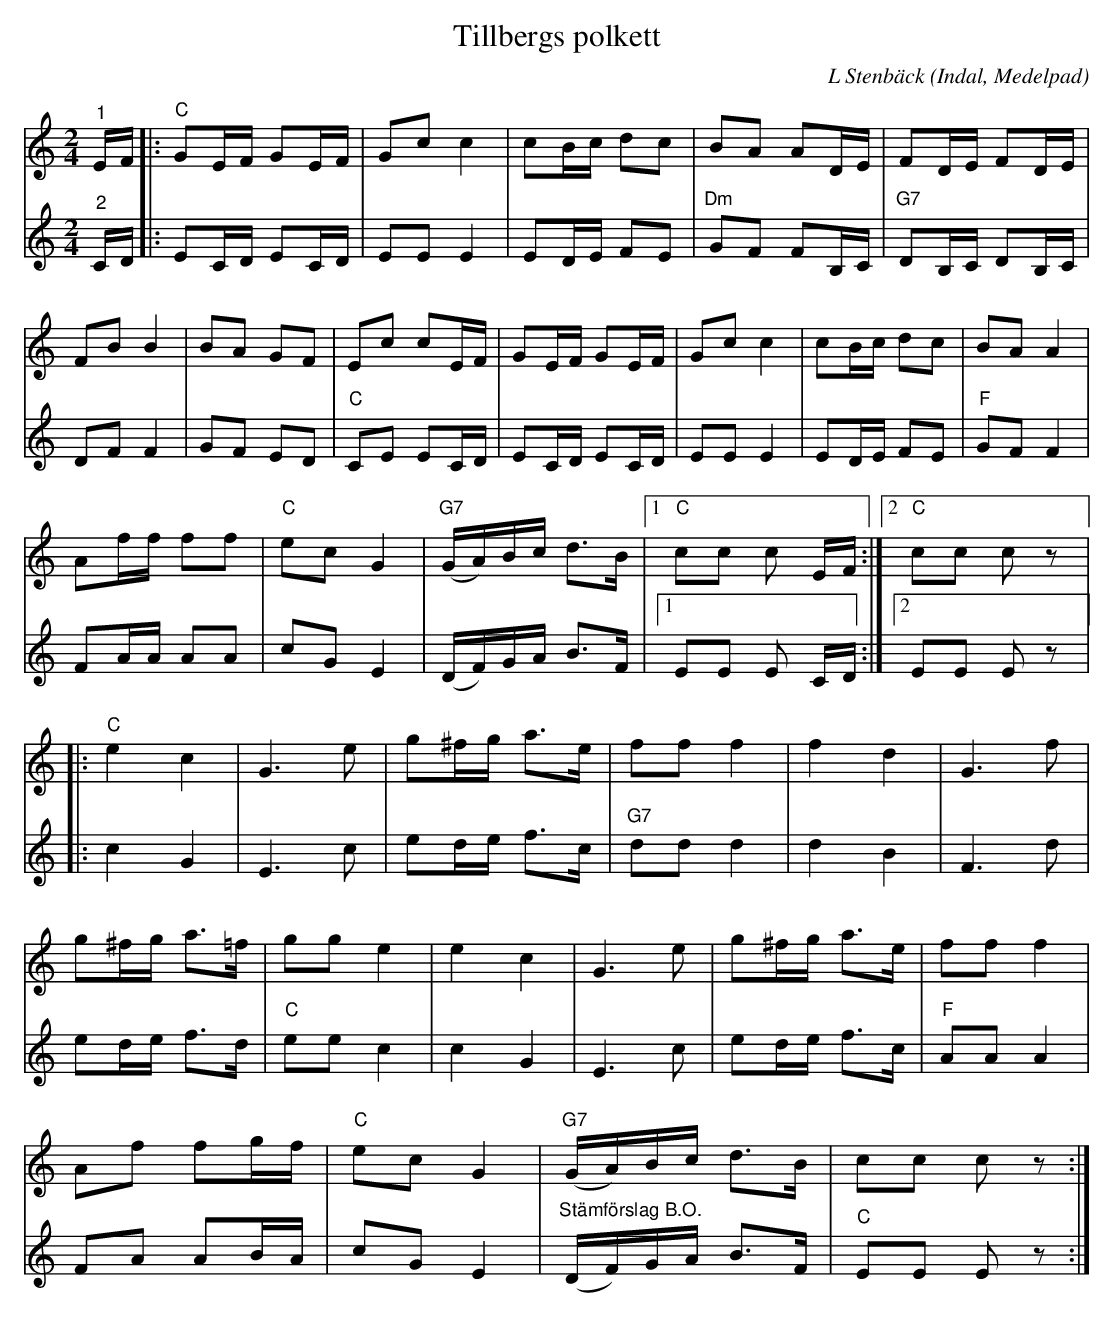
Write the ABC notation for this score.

X:1
T:Tillbergs polkett
C:L Stenbäck
O:Indal, Medelpad
L:1/8
M:2/4
K:C
V:1
"^1" E/F/ |:"C" GE/F/ GE/F/ | Gc c2 | cB/c/ dc | BA AD/E/ | FD/E/ FD/E/ |
FB B2 | BA GF | Ec cE/F/ | GE/F/ GE/F/ | Gc c2 | cB/c/ dc | BA A2 |
Af/f/ ff | "C" ec G2 |"G7" (G/A/)B/c/ d>B |1 "C" cc c E/F/ :|2"C" cc c z |:
"C" e2 c2 | G3 e | g^f/g/ a>e | ff f2 | f2 d2 | G3 f |
g^f/g/ a>=f | gg e2 | e2 c2 | G3 e | g^f/g/ a>e | ff f2 |
Af fg/f/ |"C" ec G2 | "G7" (G/A/)B/c/ d>B | cc c z :|
V:2
"^2" C/D/ |: EC/D/ EC/D/ | EE E2 | ED/E/ FE |"Dm" GF FB,/C/ |"G7" DB,/C/ DB,/C/ | DF F2 | GF ED |
"C" CE EC/D/ | EC/D/ EC/D/ | EE E2 | ED/E/ FE |"F" GF F2 | FA/A/ AA | cG E2 | (D/F/)G/A/ B>F |1 EE E C/D/ :|2 EE E z |:
c2 G2 | E3 c | ed/e/ f>c |"G7" dd d2 | d2 B2 | F3 d | ed/e/ f>d |
"C" ee c2 | c2 G2 | E3 c | ed/e/ f>c |"F" AA A2 | FA AB/A/ | cG E2 | "^Stämförslag B.O." (D/F/)G/A/ B>F |"C" EE E z :|
